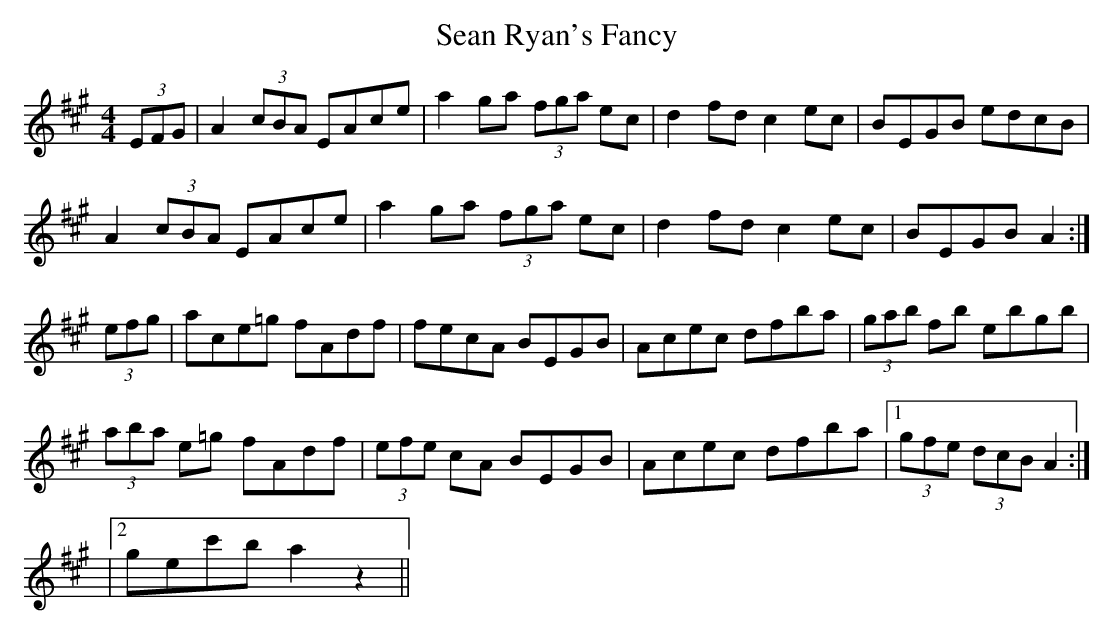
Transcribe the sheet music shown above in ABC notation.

X:1
T: Sean Ryan's Fancy
M: 4/4
L: 1/8
K: A
(3EFG|A2 (3cBA EAce|a2 ga (3fga ec|d2 fd c2 ec|BEGB edcB |
A2 (3cBA EAce|a2 ga (3fga ec|d2 fd c2 ec|BEGB A2 :|
(3efg|ace=g fAdf|fecA BEGB|Acec dfba|(3gab fb ebgb |
(3aba e=g fAdf|(3efe cA BEGB|Acec dfba|1 (3gfe (3dcB A2 :|
|2 gec'b a2 z2 ||
